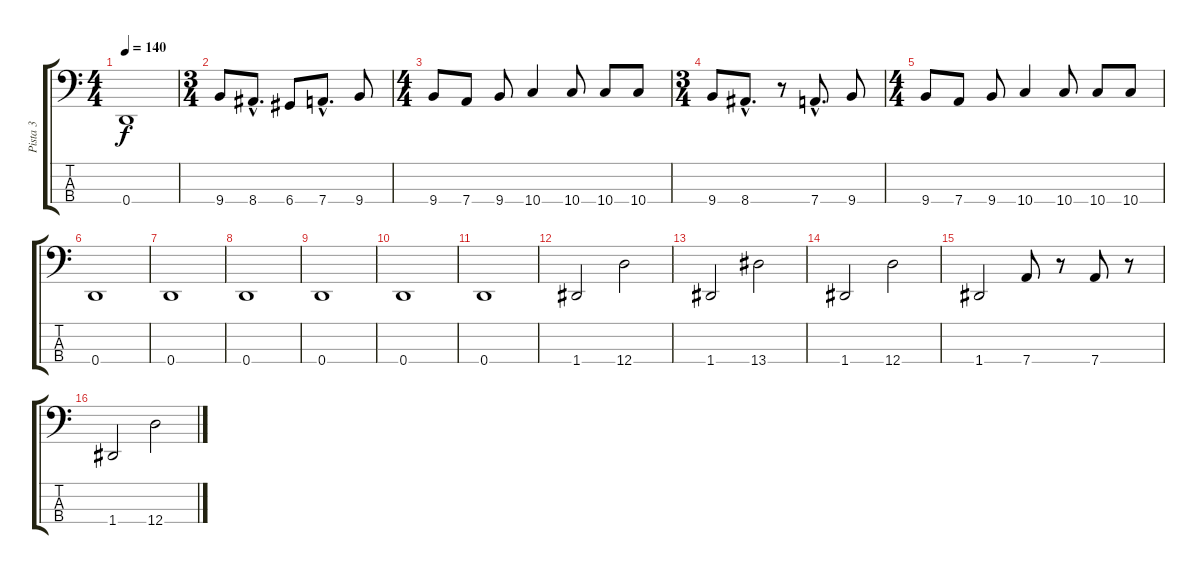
\track ("Pista 3" "Pista 3") {instrument synthbass2}
\staff {score tabs}
\tuning (F2 C2 G1 D1) {hide}
\ts (4 4)
\tempo 140
\clef f4
\ks c
0.4.1{dy f} |
\ts (3 4)
9.4.8 8.4{hac}.8{d} 6.4.8 7.4{hac}.8{d} 9.4.8 |
\ts (4 4)
9.4.8 7.4.8 9.4.8 10.4.4 10.4.8 10.4.8 10.4.8 |
\ts (3 4)
9.4.8 8.4{hac}.8{d} r.8 7.4{hac}.8{d} 9.4.8 |
\ts (4 4)
9.4.8 7.4.8 9.4.8 10.4.4 10.4.8 10.4.8 10.4.8 |
0.4.1 |
0.4.1 |
0.4.1 |
0.4.1 |
0.4.1 |
0.4.1 |
1.4.2 12.4.2 |
1.4.2 13.4.2 |
1.4.2 12.4.2 |
1.4.2 7.4.8 r.8 7.4.8 r.8 |
1.4.2 12.4.2
